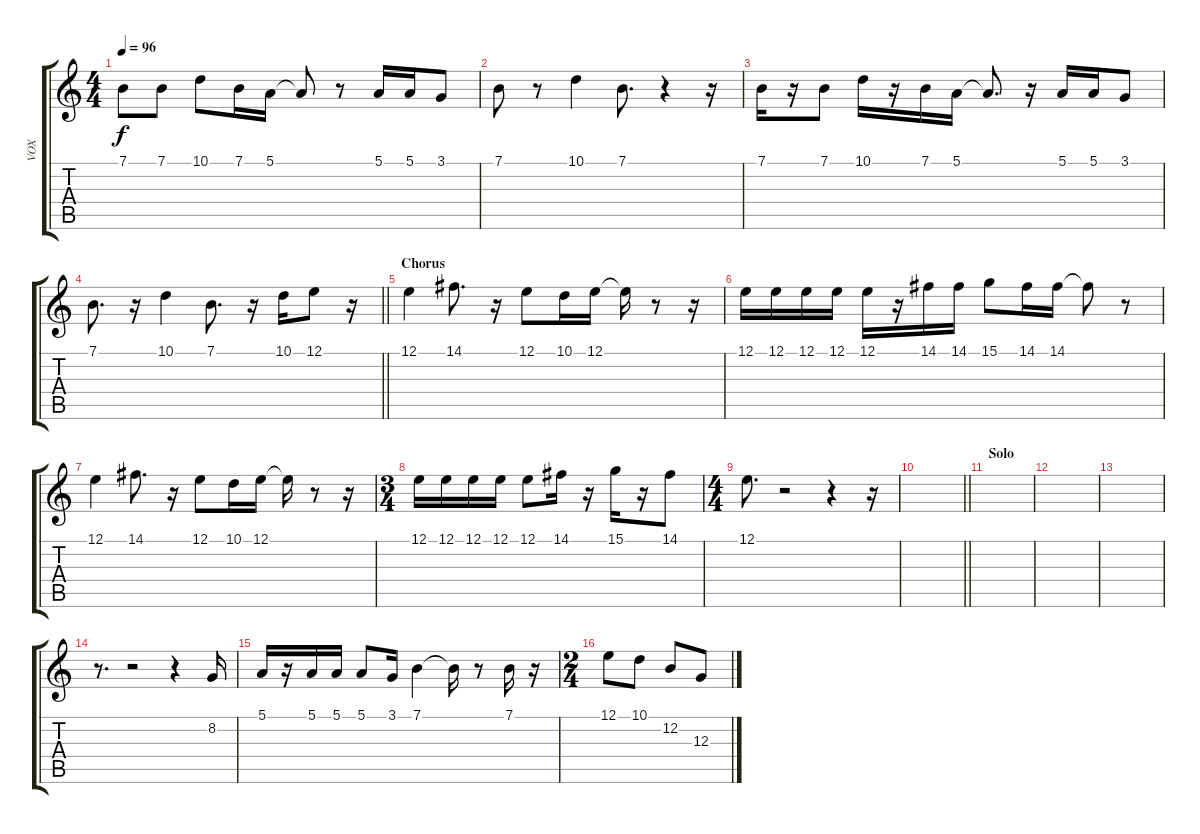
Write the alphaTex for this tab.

\track ("VOX" "VOX") {instrument choiraahs}
\staff {score tabs}
\tuning (E4 B3 G3 D3 A2 E2) {hide}
\ts (4 4)
\tempo 96
\clef g2
\ks c
7.1.8{dy f} 7.1.8 10.1.8 7.1.16 5.1.16 5.1{t}.8 r.8 5.1.16 5.1.16 3.1.8 |
7.1.8 r.8 10.1.4 7.1.8{d} r.4 r.16 |
7.1.16 r.16 7.1.8 10.1.16 r.16 7.1.16 5.1.16 5.1{t}.8{d} r.16 5.1.16 5.1.16 3.1.8 |
\barLineRight lightlight
7.1.8{d} r.16 10.1.4 7.1.8{d} r.16 10.1.16 12.1.8 r.16 |
\section ("" "Chorus")
12.1.4 14.1.8{d} r.16 12.1.8 10.1.16 12.1.16 12.1{t}.16 r.8 r.16 |
12.1.16 12.1.16 12.1.16 12.1.16 12.1.16 r.16 14.1.16 14.1.16 15.1.8 14.1.16 14.1.16 14.1{t}.8 r.8 |
12.1.4 14.1.8{d} r.16 12.1.8 10.1.16 12.1.16 12.1{t}.16 r.8 r.16 |
\ts (3 4)
12.1.16 12.1.16 12.1.16 12.1.16 12.1.8 14.1.16 r.16 15.1.16 r.16 14.1.8 |
\ts (4 4)
12.1.8{d} r.2 r.4 r.16 |
\barLineRight lightlight
|
\section ("" "Solo")
|
|
|
r.8{d} r.2 r.4 8.2.16 |
5.1.16 r.16 5.1.16 5.1.16 5.1.8 3.1.16 7.1.4 7.1{t}.16 r.8 7.1.16 r.16 |
\ts (2 4)
12.1.8 10.1.8 12.2.8 12.3.8
